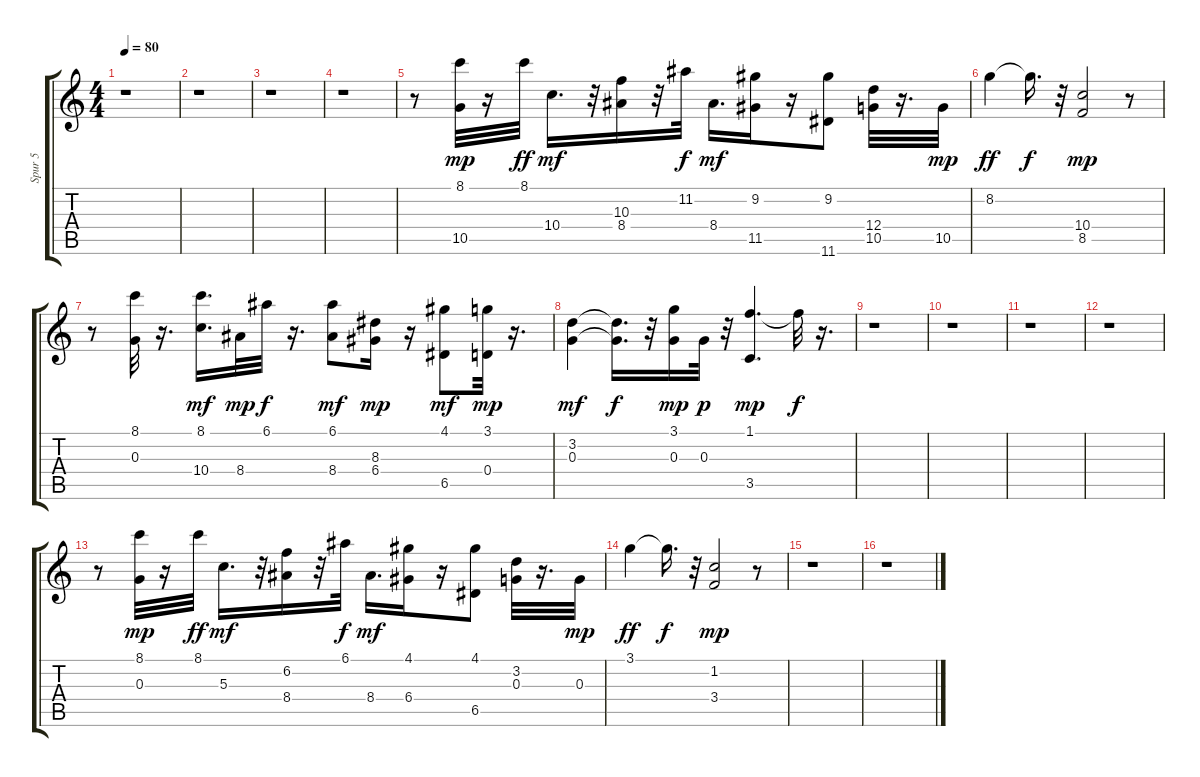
\track ("Spur 5" "Spur 5") {instrument acousticguitarsteel}
\staff {score tabs}
\tuning (E4 B3 G3 D3 A2 E2) {hide}
\ts (4 4)
\tempo 80
\clef g2
\ks c
r.1{dy mp instrument acousticguitarsteel} |
r.1 |
r.1 |
r.1 |
r.8 (8.1 10.5).32 r.16 8.1.32{dy ff} 10.4.16{d dy mf} r.32 (10.3 8.4).16 r.32 11.2.32{dy f} 8.4.16{d dy mf} (9.2 11.5).16 r.16 (9.2 11.6).8 (12.4 10.5).32 r.16{d} 10.5.32{dy mp} |
8.2.4{dy ff} 8.2{t}.16{d dy f} r.32 (10.4 8.5).2{dy mp} r.8 |
r.8 (8.1 0.3).32 r.16{d} (8.1 10.4).16{d dy mf} 8.4.32{dy mp} 6.1.32{dy f} r.16{d} (6.1 8.4).8{dy mf} (8.3 6.4).16{dy mp} r.16 (4.1 6.5).8{dy mf} (3.1 0.4).32{dy mp} r.16{d} |
(3.2 0.3).4{dy mf} (3.2{t} 0.3{t}).16{d dy f} r.32 (3.1 0.3).16{dy mp} 0.3.32{dy p} r.32 (1.1 3.5).4{d dy mp} 1.1{t}.32{dy f} r.16{d} |
r.1 |
r.1 |
r.1 |
r.1 |
r.8 (8.1 0.3).32{dy mp} r.16 8.1.32{dy ff} 5.3.16{d dy mf} r.32 (6.2 8.4).16 r.32 6.1.32{dy f} 8.4.16{d dy mf} (4.1 6.4).16 r.16 (4.1 6.5).8 (3.2 0.3).32 r.16{d} 0.3.32{dy mp} |
3.1.4{dy ff} 3.1{t}.16{d dy f} r.32 (1.2 3.4).2{dy mp} r.8 |
r.1 |
r.1
